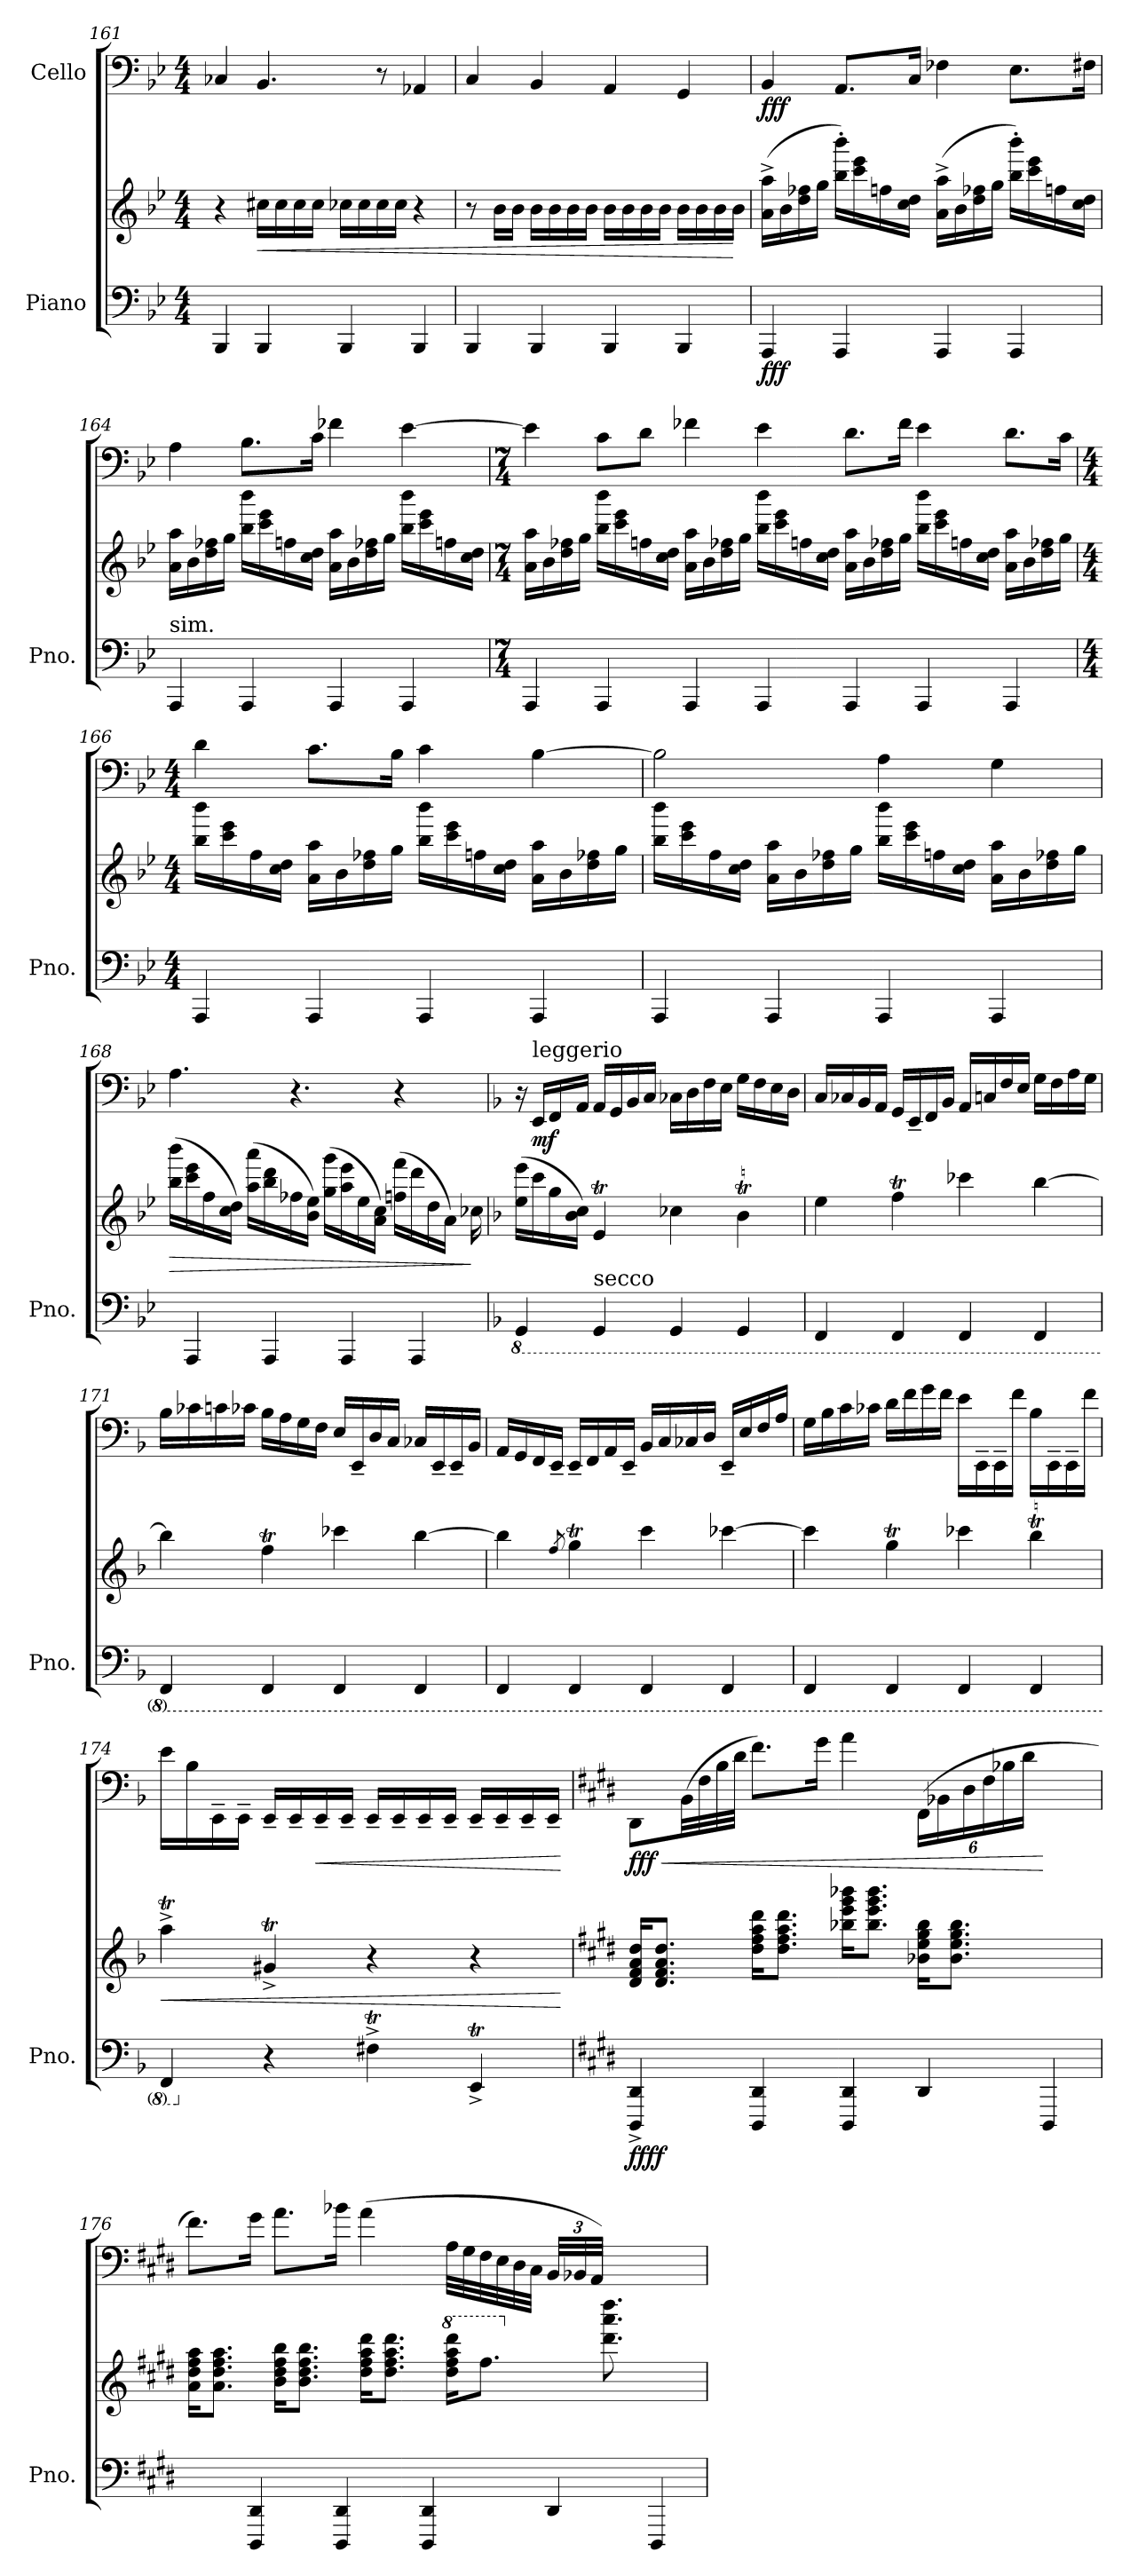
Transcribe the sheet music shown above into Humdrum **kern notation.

**kern	**kern	**dynam	**kern	**dynam
*part2	*part2	*part2	*part1	*part1
*staff3	*staff2	*staff2/3	*staff1	*staff1
*I"Piano	*	*	*I"Cello	*
*I'Pno.	*	*	*	*
*clefF4	*clefG2	*	*clefF4	*
*k[b-e-]	*k[b-e-]	*	*k[b-e-]	*
*M4/4	*M4/4	*	*M4/4	*
=161	=161	=161	=161	=161
4BBB-	4r	.	4C-X	.
!	!	!LO:HP:b	!	!
4BBB-	16cc#XLL	<	4.BB-	.
.	16cc#	.	.	.
.	16cc#	.	.	.
.	16cc#JJ	.	.	.
4BBB-	16cc-XLL	.	.	.
.	16cc-	.	.	.
.	16cc-	.	8r	.
.	16cc-JJ	.	.	.
4BBB-	4r	.	4AA-X	.
=162	=162	=162	=162	=162
4BBB-	8r	.	4C	.
.	16b-LL	.	.	.
.	16b-JJ	.	.	.
4BBB-	16b-LL	.	4BB-	.
.	16b-	.	.	.
.	16b-	.	.	.
.	16b-JJ	.	.	.
4BBB-	16b-LL	.	4AA	.
.	16b-	.	.	.
.	16b-	.	.	.
.	16b-JJ	.	.	.
4BBB-	16b-LL	.	4GG	.
.	16b-	.	.	.
.	16b-	.	.	.
.	16b-JJ	[	.	.
=163	=163	=163	=163	=163
!	!	!LO:DY:b=2	!	!
!	!	!LO:DY:n=1:b	!	!LO:DY:b
4AAA	(16a^ 16aa^LL	ff f	4BB-	fff
.	16b-	.	.	.
.	16dd 16ff-X	.	.	.
.	16ggJJ	.	.	.
4AAA	16bb-' 16bbb-'LL)	.	8.AAL	.
.	16ccc 16eee-	.	.	.
.	16ffn	.	.	.
.	16cc 16ddJJ	.	16CJk	.
4AAA	(16a^ 16aa^LL	.	4F-X	.
.	16b-	.	.	.
.	16ff-X 16dd	.	.	.
.	16ggJJ	.	.	.
4AAA	16bb-' 16bbb-'LL)	.	8.E-L	.
.	16ccc 16eee-	.	.	.
.	16ffn	.	.	.
.	16cc 16ddJJ	.	16F#XJk	.
=164	=164	=164	=164	=164
!LO:TX:a:t=sim.	!	!	!	!
4AAA	16a 16aaLL	.	4A	.
.	16b-	.	.	.
.	16dd 16ff-X	.	.	.
.	16ggJJ	.	.	.
4AAA	16bb- 16bbb-LL	.	8.B-L	.
.	16ccc 16eee-	.	.	.
.	16ffn	.	.	.
.	16cc 16ddJJ	.	16cJk	.
4AAA	16a 16aaLL	.	4f-X	.
.	16b-	.	.	.
.	16dd 16ff-X	.	.	.
.	16ggJJ	.	.	.
4AAA	16bb- 16bbb-LL	.	[4e-	.
.	16ccc 16eee-	.	.	.
.	16ffn	.	.	.
.	16cc 16ddJJ	.	.	.
=165	=165	=165	=165	=165
*M7/4	*M7/4	*	*M7/4	*
4AAA	16a 16aaLL	.	4e-]	.
.	16b-	.	.	.
.	16dd 16ff-X	.	.	.
.	16ggJJ	.	.	.
4AAA	16bb- 16bbb-LL	.	8cL	.
.	16ccc 16eee-	.	.	.
.	16ffn	.	8dJ	.
.	16cc 16ddJJ	.	.	.
4AAA	16a 16aaLL	.	4f-X	.
.	16b-	.	.	.
.	16dd 16ff-X	.	.	.
.	16ggJJ	.	.	.
4AAA	16bb- 16bbb-LL	.	4e-	.
.	16ccc 16eee-	.	.	.
.	16ffn	.	.	.
.	16cc 16ddJJ	.	.	.
4AAA	16a 16aaLL	.	8.dL	.
.	16b-	.	.	.
.	16dd 16ff-X	.	.	.
.	16ggJJ	.	16f-Jk	.
4AAA	16bb- 16bbb-LL	.	4e-	.
.	16ccc 16eee-	.	.	.
.	16ffn	.	.	.
.	16cc 16ddJJ	.	.	.
4AAA	16a 16aaLL	.	8.dL	.
.	16b-	.	.	.
.	16dd 16ff-X	.	.	.
.	16ggJJ	.	16cJk	.
=166	=166	=166	=166	=166
*M4/4	*M4/4	*	*M4/4	*
4AAA	16bb- 16bbb-LL	.	4d	.
.	16ccc 16eee-	.	.	.
.	16ff	.	.	.
.	16cc 16ddJJ	.	.	.
4AAA	16a 16aaLL	.	8.cL	.
.	16b-	.	.	.
.	16dd 16ff-X	.	.	.
.	16ggJJ	.	16B-Jk	.
4AAA	16bb- 16bbb-LL	.	4c	.
.	16ccc 16eee-	.	.	.
.	16ffn	.	.	.
.	16cc 16ddJJ	.	.	.
4AAA	16a 16aaLL	.	[4B-	.
.	16b-	.	.	.
.	16dd 16ff-X	.	.	.
.	16ggJJ	.	.	.
=167	=167	=167	=167	=167
4AAA	16bb- 16bbb-LL	.	2B-]	.
.	16ccc 16eee-	.	.	.
.	16ff	.	.	.
.	16cc 16ddJJ	.	.	.
4AAA	16a 16aaLL	.	.	.
.	16b-	.	.	.
.	16dd 16ff-X	.	.	.
.	16ggJJ	.	.	.
4AAA	16bb- 16bbb-LL	.	4A	.
.	16ccc 16eee-	.	.	.
.	16ffn	.	.	.
.	16cc 16ddJJ	.	.	.
4AAA	16a 16aaLL	.	4G	.
.	16b-	.	.	.
.	16dd 16ff-X	.	.	.
.	16ggJJ	.	.	.
=168	=168	=168	=168	=168
!	!	!LO:HP:b	!	!
16ryy	(16bb- 16bbb-LL	>	4.A	.
4AAA	16ccc 16eee-	.	.	.
.	16ff	.	.	.
.	16cc 16ddJJ)	.	.	.
.	(16aa 16aaaLL	.	.	.
4AAA	16bb- 16ddd	.	.	.
.	16ff-X	.	4.r	.
.	16b- 16ee-JJ)	.	.	.
.	(16gg 16gggLL	.	.	.
4AAA	16eee- 16aa	.	.	.
.	16ee-	.	.	.
.	16a 16ccJJ)	.	.	.
.	(16ffn 16fffLL	.	4r	.
4AAA	16ddd	.	.	.
.	16dd	.	.	.
.	16aJJ)	.	.	.
.	16cc-X	]	16ryy	.
=169	=169	=169	=169	=169
*k[b-]	*k[b-]	*	*k[b-]	*
*8ba	*	*	*	*
!	!	!LO:DY:b=2	!	!
!	!	!LO:DY:n=1:b	!	!
4GGG	(16ee 16eeeLL	mp p	16r	.
!	!	!	!LO:TX:a:t=leggerio	!
!	!	!	!	!LO:DY:b
.	16ccc	.	16EELL	mf
.	16gg	.	16FF	.
.	16b- 16ccJJ)	.	16AAJJ	.
!LO:TX:a:t=secco	!	!	!	!
4GGG	4et	.	16AALL	.
.	.	.	16GG	.
.	.	.	16BB-	.
.	.	.	16CJJ	.
4GGG	4cc-X	.	16C-XLL	.
.	.	.	16D	.
.	.	.	16F	.
.	.	.	16EJJ	.
4GGG	4b-T	.	16GLL	.
.	.	.	16F	.
.	.	.	16E	.
.	.	.	16DJJ	.
=170	=170	=170	=170	=170
4FFF	4ee	.	16CLL	.
.	.	.	16C-X	.
.	.	.	16BB-	.
.	.	.	16AAJJ	.
4FFF	4ffT	.	16GGLL	.
.	.	.	16EE~	.
.	.	.	16FF	.
.	.	.	16BB-JJ	.
4FFF	4ccc-X	.	16AALL	.
.	.	.	16Cn	.
.	.	.	16F	.
.	.	.	16EJJ	.
4FFF	[4bb-	.	16GLL	.
.	.	.	16F	.
.	.	.	16A	.
.	.	.	16GJJ	.
=171	=171	=171	=171	=171
4FFF	4bb-]	.	16B-LL	.
.	.	.	16c-X	.
.	.	.	16cn	.
.	.	.	16c-XJJ	.
4FFF	4ffT	.	16B-LL	.
.	.	.	16A	.
.	.	.	16G	.
.	.	.	16FJJ	.
4FFF	4ccc-X	.	16ELL	.
.	.	.	16EE~	.
.	.	.	16D	.
.	.	.	16CJJ	.
4FFF	[4bb-	.	16C-XLL	.
.	.	.	16EE~	.
.	.	.	16EE~	.
.	.	.	16BB-JJ	.
=172	=172	=172	=172	=172
4FFF	4bb-]	.	16AALL	.
.	.	.	16GG	.
.	.	.	16FF	.
.	.	.	16EE~JJ	.
.	8qff	.	.	.
4FFF	4ggT	.	16EE~LL	.
.	.	.	16FF	.
.	.	.	16AA	.
.	.	.	16EE~JJ	.
4FFF	4ccc	.	16BB-LL	.
.	.	.	16C	.
.	.	.	16C-X	.
.	.	.	16DJJ	.
4FFF	[4ccc-X	.	16EE~LL	.
.	.	.	16E	.
.	.	.	16F	.
.	.	.	16AJJ	.
=173	=173	=173	=173	=173
4FFF	4ccc-]	.	16GLL	.
.	.	.	16B-	.
.	.	.	16c	.
.	.	.	16c-XJJ	.
4FFF	4ggT	.	16dLL	.
.	.	.	16f	.
.	.	.	16g	.
.	.	.	16fJJ	.
4FFF	4ccc-X	.	16eLL	.
.	.	.	16EE~	.
.	.	.	16EE~	.
.	.	.	16fJJ	.
4FFF	4bb-T	.	16B-LL	.
.	.	.	16EE~	.
.	.	.	16EE~	.
.	.	.	16fJJ	.
=174	=174	=174	=174	=174
!	!	!LO:HP:b	!	!
4FFF	4aat^	<	16eLL	.
.	.	.	16B-	.
.	.	.	16EE~	.
.	.	.	16EE~JJ	.
*X8ba	*	*	*	*
4r	4g#Xt^	.	16EE~LL	.
.	.	.	16EE~	.
!	!	!	!	!LO:HP:b
.	.	.	16EE~	<
.	.	.	16EE~JJ	.
4F#Xt^	4r	.	16EE~LL	.
.	.	.	16EE~	.
.	.	.	16EE~	.
.	.	.	16EE~JJ	.
4EEt^	4r	.	16EE~LL	.
.	.	.	16EE~	.
.	.	.	16EE~	.
.	.	.	16EE~JJ	.
.	.	[	.	[
=175	=175	=175	=175	=175
*k[f#c#g#d#]	*k[f#c#g#d#]	*	*k[f#c#g#d#]	*
!	!	!LO:DY:b=2	!	!LO:HP:b
!	!	!LO:DY:n=1:b	!	!LO:DY:n=1:b
4DD#^ 4DDD#^	16a 16f# 16d# 16dd#KL	ff ff	8DD#L	< fff
.	8.f# 8.d# 8.a 8.dd#J	.	.	.
.	.	.	(32BBLL	.
.	.	.	32F#	.
.	.	.	32B	.
.	.	.	32d#JJJ	.
4DD# 4DDD#	16aa 16ff# 16ddd# 16dd#KL	.	8.f#L)	.
.	8.ff# 8.aa 8.ddd# 8.dd#J	.	.	.
.	.	.	16g#Jk	.
4DD# 4DDD#	16bbb-X 16bb-X 16ggg# 16eeeKL	.	4a	.
.	8.bbb- 8.bb- 8.ggg# 8.eeeJ	.	.	.
4DD#	16b-X 16gg# 16ee 16bb-KL	.	(24FF#LL	.
.	.	.	24BB-X	.
.	8.b- 8.gg# 8.ee 8.bb-J	.	.	.
.	.	.	24D#	.
.	.	.	24F#	.
.	.	.	24B-X	.
.	.	.	24d#JJ	.
4DDD#	4ryy	.	4ryy	[
=176	=176	=176	=176	=176
8.ryy	16a 16dd# 16ff# 16aaKL	.	8.f#L)	.
.	8.a 8.dd# 8.ff# 8.aaJ	.	.	.
4DD# 4DDD#	.	.	16g#Jk	.
.	16b 16bb 16ff# 16dd#KL	.	8.aL	.
.	8.b 8.bb 8.ff# 8.dd#J	.	.	.
4DD# 4DDD#	.	.	16b-XJk	.
.	16ddd# 16aa 16ff# 16dd#KL	.	(4a	.
.	8.ddd# 8.aa 8.ff# 8.dd#J	.	.	.
4DD# 4DDD#	.	.	.	.
*	*8va	*	*	*
.	16fff# 16aaa 16dddd# 16ddd#KL	.	32ALLL	.
.	.	.	32G#	.
.	8.fff#J	.	32F#	.
.	.	.	32E	.
.	.	.	32D#	.
.	.	.	32C#JJJ	.
4DD#	.	.	48BBLLL	.
.	.	.	48BB-X	.
.	.	.	48AAJJJ)	.
*	*X8va	*	*	*
.	8.aaa 8.dddd# 8.ddd#	.	4..ryy	.
4DDD#	4ryy	.	.	.
=	=	=	=	=
*-	*-	*-	*-	*-
